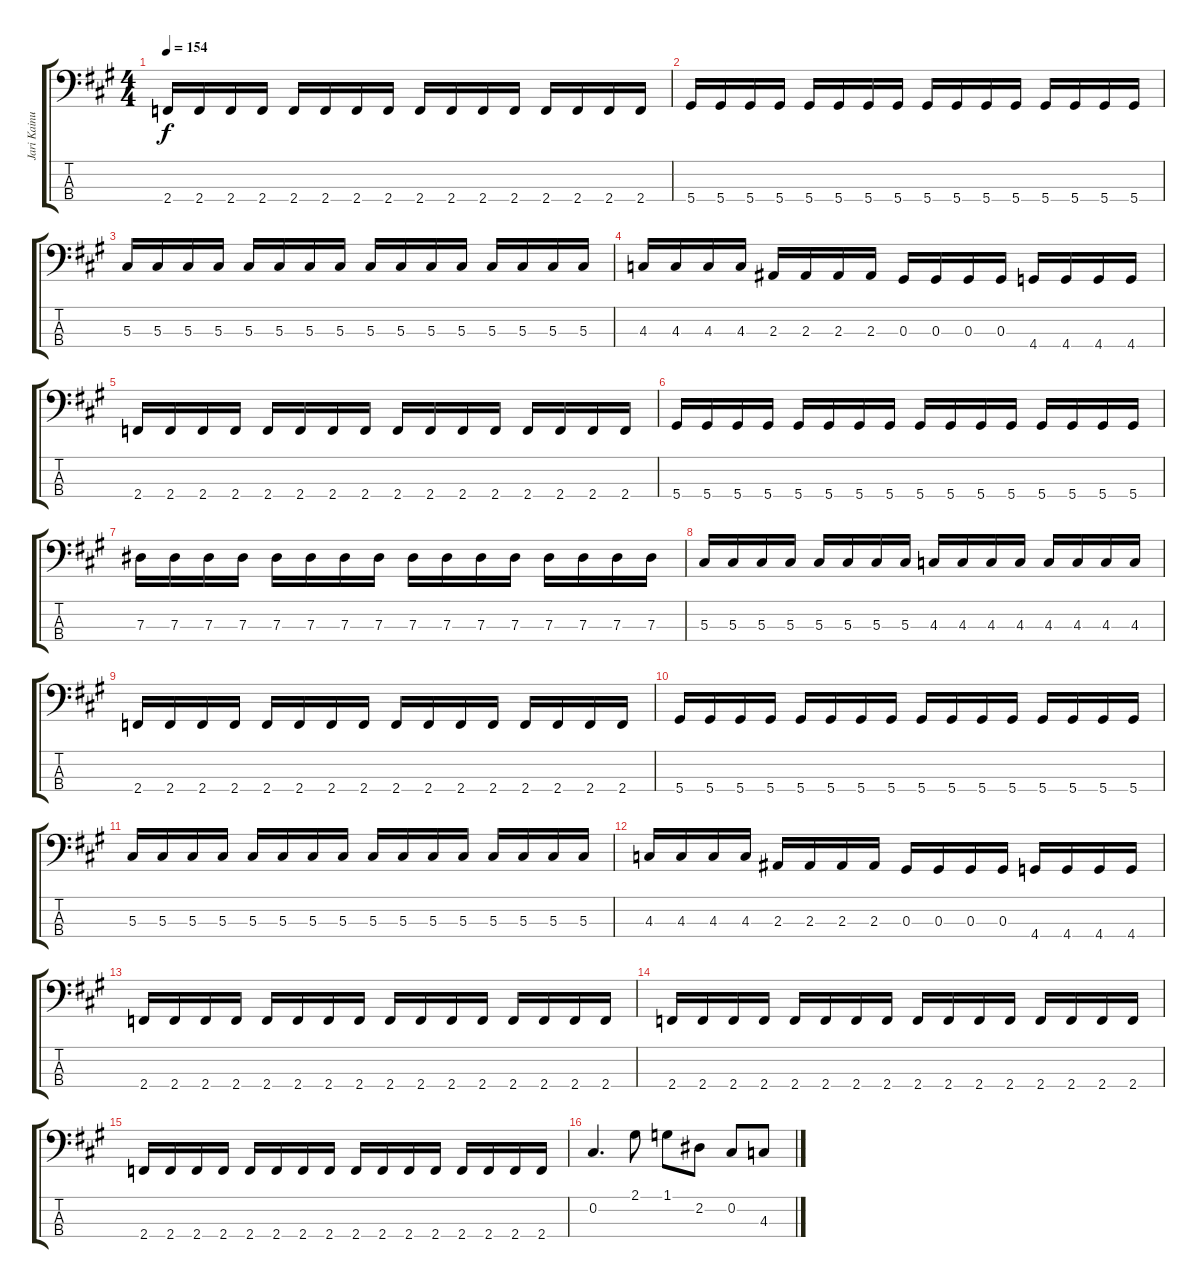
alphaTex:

\track ("Jari Kainulainen" "Jari Kainu") {instrument electricbassfinger}
\staff {score tabs}
\tuning (Gb2 Db2 Ab1 Eb1) {hide}
\ts (4 4)
\tempo 154
\clef f4
\ks a
2.4.16{dy f} 2.4.16 2.4.16 2.4.16 2.4.16 2.4.16 2.4.16 2.4.16 2.4.16 2.4.16 2.4.16 2.4.16 2.4.16 2.4.16 2.4.16 2.4.16 |
5.4.16 5.4.16 5.4.16 5.4.16 5.4.16 5.4.16 5.4.16 5.4.16 5.4.16 5.4.16 5.4.16 5.4.16 5.4.16 5.4.16 5.4.16 5.4.16 |
5.3.16 5.3.16 5.3.16 5.3.16 5.3.16 5.3.16 5.3.16 5.3.16 5.3.16 5.3.16 5.3.16 5.3.16 5.3.16 5.3.16 5.3.16 5.3.16 |
4.3.16 4.3.16 4.3.16 4.3.16 2.3.16 2.3.16 2.3.16 2.3.16 0.3.16 0.3.16 0.3.16 0.3.16 4.4.16 4.4.16 4.4.16 4.4.16 |
2.4.16 2.4.16 2.4.16 2.4.16 2.4.16 2.4.16 2.4.16 2.4.16 2.4.16 2.4.16 2.4.16 2.4.16 2.4.16 2.4.16 2.4.16 2.4.16 |
5.4.16 5.4.16 5.4.16 5.4.16 5.4.16 5.4.16 5.4.16 5.4.16 5.4.16 5.4.16 5.4.16 5.4.16 5.4.16 5.4.16 5.4.16 5.4.16 |
7.3.16 7.3.16 7.3.16 7.3.16 7.3.16 7.3.16 7.3.16 7.3.16 7.3.16 7.3.16 7.3.16 7.3.16 7.3.16 7.3.16 7.3.16 7.3.16 |
5.3.16 5.3.16 5.3.16 5.3.16 5.3.16 5.3.16 5.3.16 5.3.16 4.3.16 4.3.16 4.3.16 4.3.16 4.3.16 4.3.16 4.3.16 4.3.16 |
2.4.16 2.4.16 2.4.16 2.4.16 2.4.16 2.4.16 2.4.16 2.4.16 2.4.16 2.4.16 2.4.16 2.4.16 2.4.16 2.4.16 2.4.16 2.4.16 |
5.4.16 5.4.16 5.4.16 5.4.16 5.4.16 5.4.16 5.4.16 5.4.16 5.4.16 5.4.16 5.4.16 5.4.16 5.4.16 5.4.16 5.4.16 5.4.16 |
5.3.16 5.3.16 5.3.16 5.3.16 5.3.16 5.3.16 5.3.16 5.3.16 5.3.16 5.3.16 5.3.16 5.3.16 5.3.16 5.3.16 5.3.16 5.3.16 |
4.3.16 4.3.16 4.3.16 4.3.16 2.3.16 2.3.16 2.3.16 2.3.16 0.3.16 0.3.16 0.3.16 0.3.16 4.4.16 4.4.16 4.4.16 4.4.16 |
2.4.16 2.4.16 2.4.16 2.4.16 2.4.16 2.4.16 2.4.16 2.4.16 2.4.16 2.4.16 2.4.16 2.4.16 2.4.16 2.4.16 2.4.16 2.4.16 |
2.4.16 2.4.16 2.4.16 2.4.16 2.4.16 2.4.16 2.4.16 2.4.16 2.4.16 2.4.16 2.4.16 2.4.16 2.4.16 2.4.16 2.4.16 2.4.16 |
2.4.16 2.4.16 2.4.16 2.4.16 2.4.16 2.4.16 2.4.16 2.4.16 2.4.16 2.4.16 2.4.16 2.4.16 2.4.16 2.4.16 2.4.16 2.4.16 |
0.2.4{d} 2.1.8 1.1.8 2.2.8 0.2.8 4.3.8
